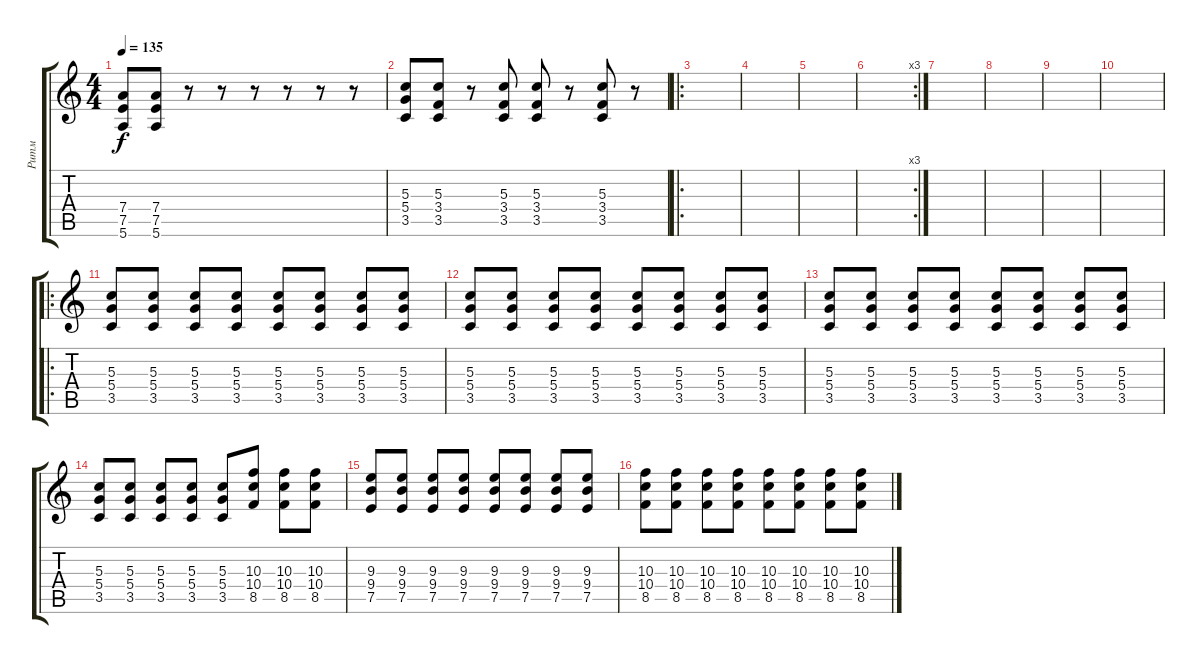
\track ("Ритм" "Ритм") {instrument distortionguitar}
\staff {score tabs}
\tuning (E4 B3 G3 D3 A2 E2) {hide}
\ts (4 4)
\tempo 135
\clef g2
\ks c
(7.4 7.5 5.6).8{dy f} (7.4 7.5 5.6).8 r.8 r.8 r.8 r.8 r.8 r.8 |
(5.3 5.4 3.5).8 (5.3 3.4 3.5).8 r.8 (5.3 3.4 3.5).8 (5.3 3.4 3.5).8 r.8 (5.3 3.4 3.5).8 r.8 |
\ro
|
|
|
\rc 3
|
|
|
|
|
\ro
(5.3 5.4 3.5).8 (5.3 5.4 3.5).8 (5.3 5.4 3.5).8 (5.3 5.4 3.5).8 (5.3 5.4 3.5).8 (5.3 5.4 3.5).8 (5.3 5.4 3.5).8 (5.3 5.4 3.5).8 |
(5.3 5.4 3.5).8 (5.3 5.4 3.5).8 (5.3 5.4 3.5).8 (5.3 5.4 3.5).8 (5.3 5.4 3.5).8 (5.3 5.4 3.5).8 (5.3 5.4 3.5).8 (5.3 5.4 3.5).8 |
(5.3 5.4 3.5).8 (5.3 5.4 3.5).8 (5.3 5.4 3.5).8 (5.3 5.4 3.5).8 (5.3 5.4 3.5).8 (5.3 5.4 3.5).8 (5.3 5.4 3.5).8 (5.3 5.4 3.5).8 |
(5.3 5.4 3.5).8 (5.3 5.4 3.5).8 (5.3 5.4 3.5).8 (5.3 5.4 3.5).8 (5.3 5.4 3.5).8 (10.3 10.4 8.5).8 (10.3 10.4 8.5).8 (10.3 10.4 8.5).8 |
(9.3 9.4 7.5).8 (9.3 9.4 7.5).8 (9.3 9.4 7.5).8 (9.3 9.4 7.5).8 (9.3 9.4 7.5).8 (9.3 9.4 7.5).8 (9.3 9.4 7.5).8 (9.3 9.4 7.5).8 |
(10.3 10.4 8.5).8 (10.3 10.4 8.5).8 (10.3 10.4 8.5).8 (10.3 10.4 8.5).8 (10.3 10.4 8.5).8 (10.3 10.4 8.5).8 (10.3 10.4 8.5).8 (10.3 10.4 8.5).8
